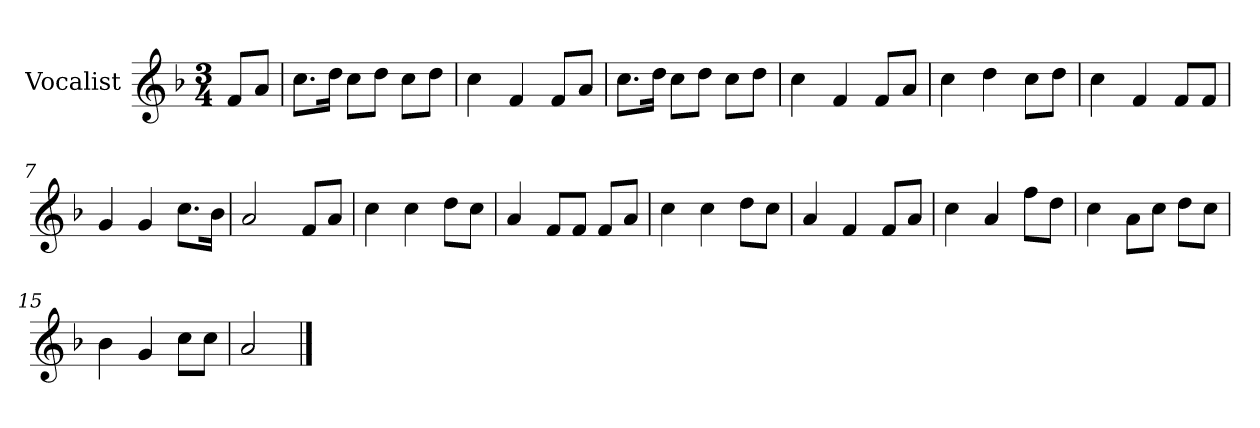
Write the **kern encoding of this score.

**kern
*part1
*staff1
*I"Vocalist
*k[b-]
*F:
*M3/4
=
8fL
8aJ
=1
8.ccL
16ddJk
8ccL
8ddJ
8ccL
8ddJ
=2
4cc
4f
8fL
8aJ
=3
8.ccL
16ddJk
8ccL
8ddJ
8ccL
8ddJ
=4
4cc
4f
8fL
8aJ
=5
4cc
4dd
8ccL
8ddJ
=6
4cc
4f
8fL
8fJ
=7
4g
4g
8.ccL
16b-Jk
=8
2a
8fL
8aJ
=9
4cc
4cc
8ddL
8ccJ
=10
4a
8fL
8fJ
8fL
8aJ
=11
4cc
4cc
8ddL
8ccJ
=12
4a
4f
8fL
8aJ
=13
4cc
4a
8ffL
8ddJ
=14
4cc
8aL
8ccJ
8ddL
8ccJ
=15
4b-
4g
8ccL
8ccJ
=16
2a
==
*-
